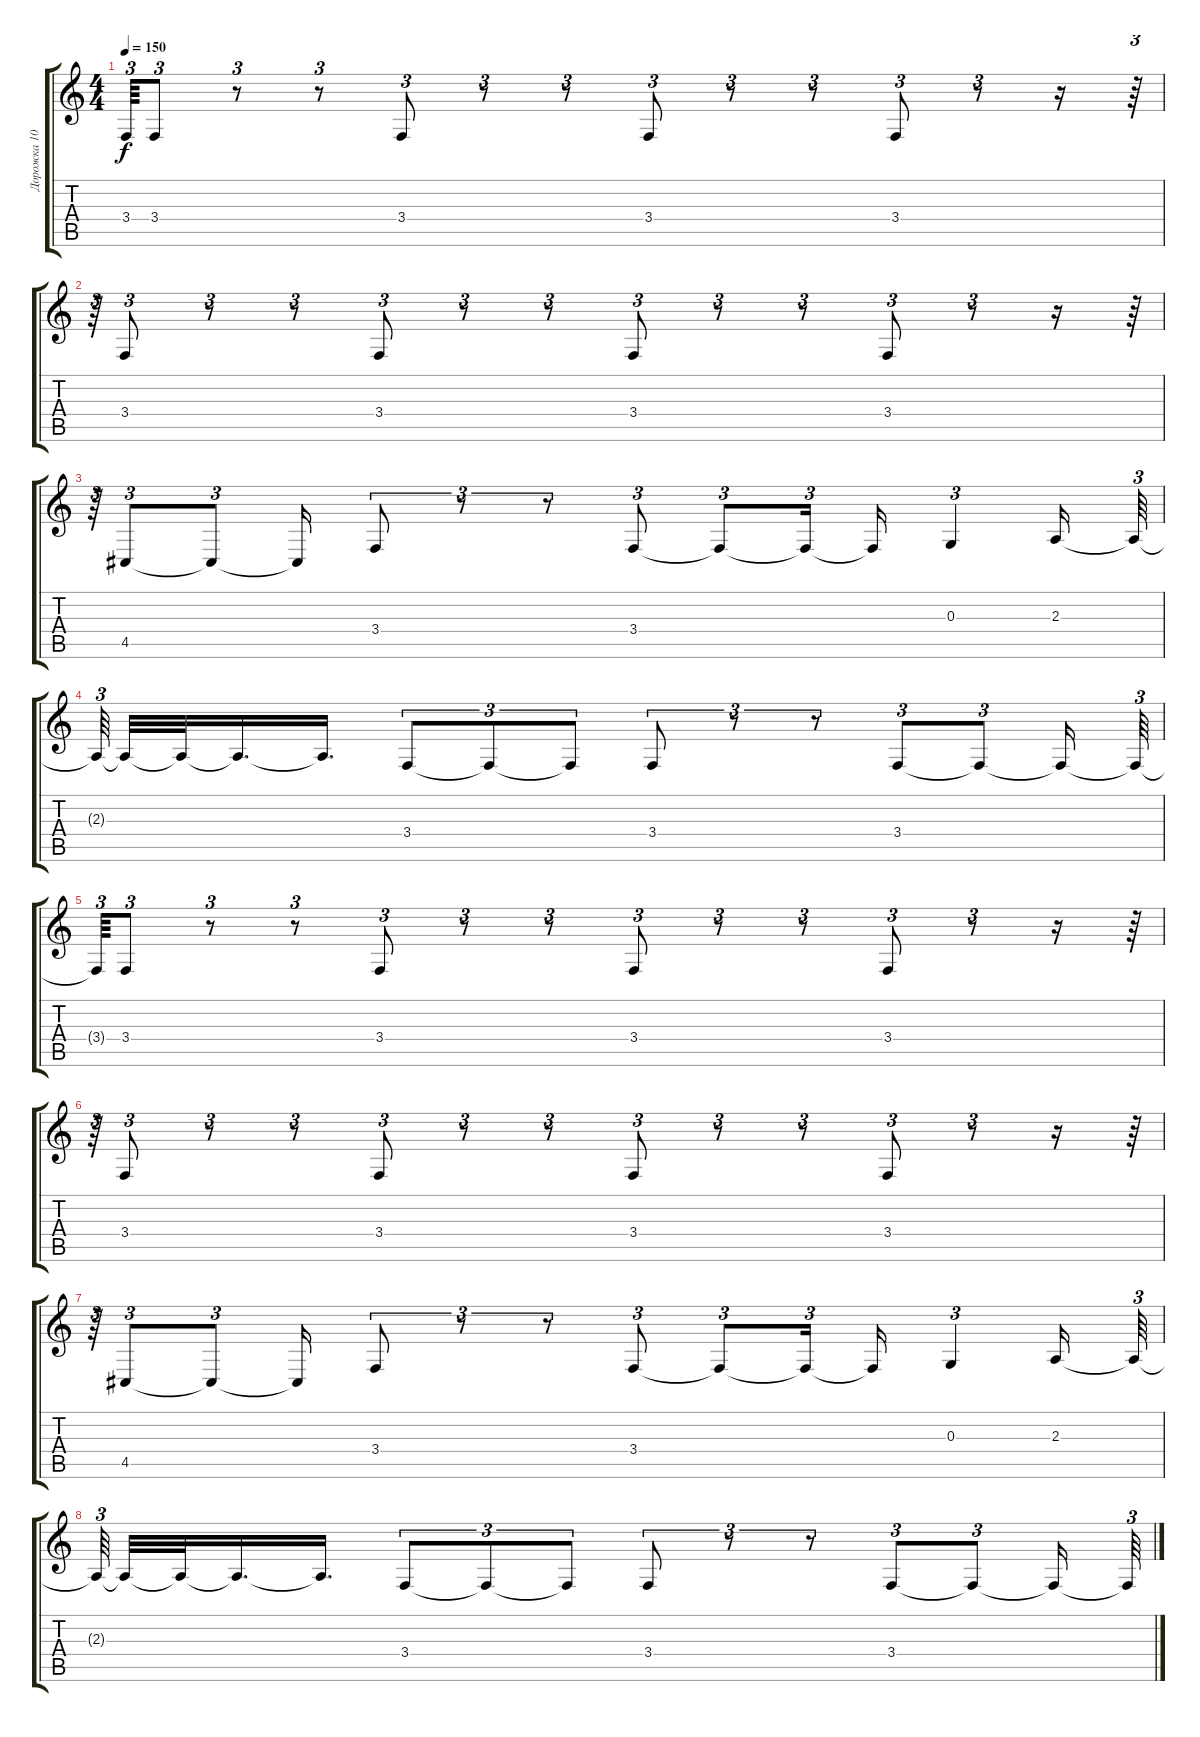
\track ("Дорожка 10" "Дорожка 10") {instrument drawbarorgan}
\staff {score tabs}
\tuning (E4 B3 G3 D3 A2 E2) {hide}
\ts (4 4)
\tempo 150
\clef g2
\ks c
3.4{t}.64{tu (3 2) dy f} 3.4.8{tu (3 2)} r.8{tu (3 2)} r.8{tu (3 2)} 3.4.8{tu (3 2)} r.8{tu (3 2)} r.8{tu (3 2)} 3.4.8{tu (3 2)} r.8{tu (3 2)} r.8{tu (3 2)} 3.4.8{tu (3 2)} r.8{tu (3 2)} r.16 r.64{tu (3 2)} |
r.64{tu (3 2)} 3.4.8{tu (3 2)} r.8{tu (3 2)} r.8{tu (3 2)} 3.4.8{tu (3 2)} r.8{tu (3 2)} r.8{tu (3 2)} 3.4.8{tu (3 2)} r.8{tu (3 2)} r.8{tu (3 2)} 3.4.8{tu (3 2)} r.8{tu (3 2)} r.16 r.64{tu (3 2)} |
r.64{tu (3 2)} 4.5.8{tu (3 2)} 4.5{t}.8{tu (3 2)} 4.5{t}.16 3.4.8{tu (3 2)} r.8{tu (3 2)} r.8{tu (3 2)} 3.4.8{tu (3 2)} 3.4{t}.8{tu (3 2)} 3.4{t}.16{tu (3 2)} 3.4{t}.16 0.3.4{tu (3 2)} 2.3.16 2.3{t}.64{tu (3 2)} |
2.3{t}.64{tu (3 2)} 2.3{t}.32 2.3{t}.32 2.3{t}.16{d} 2.3{t}.16{d} 3.4.8{tu (3 2)} 3.4{t}.8{tu (3 2)} 3.4{t}.8{tu (3 2)} 3.4.8{tu (3 2)} r.8{tu (3 2)} r.8{tu (3 2)} 3.4.8{tu (3 2)} 3.4{t}.8{tu (3 2)} 3.4{t}.16 3.4{t}.64{tu (3 2)} |
3.4{t}.64{tu (3 2)} 3.4.8{tu (3 2)} r.8{tu (3 2)} r.8{tu (3 2)} 3.4.8{tu (3 2)} r.8{tu (3 2)} r.8{tu (3 2)} 3.4.8{tu (3 2)} r.8{tu (3 2)} r.8{tu (3 2)} 3.4.8{tu (3 2)} r.8{tu (3 2)} r.16 r.64{tu (3 2)} |
r.64{tu (3 2)} 3.4.8{tu (3 2)} r.8{tu (3 2)} r.8{tu (3 2)} 3.4.8{tu (3 2)} r.8{tu (3 2)} r.8{tu (3 2)} 3.4.8{tu (3 2)} r.8{tu (3 2)} r.8{tu (3 2)} 3.4.8{tu (3 2)} r.8{tu (3 2)} r.16 r.64{tu (3 2)} |
r.64{tu (3 2)} 4.5.8{tu (3 2)} 4.5{t}.8{tu (3 2)} 4.5{t}.16 3.4.8{tu (3 2)} r.8{tu (3 2)} r.8{tu (3 2)} 3.4.8{tu (3 2)} 3.4{t}.8{tu (3 2)} 3.4{t}.16{tu (3 2)} 3.4{t}.16 0.3.4{tu (3 2)} 2.3.16 2.3{t}.64{tu (3 2)} |
2.3{t}.64{tu (3 2)} 2.3{t}.32 2.3{t}.32 2.3{t}.16{d} 2.3{t}.16{d} 3.4.8{tu (3 2)} 3.4{t}.8{tu (3 2)} 3.4{t}.8{tu (3 2)} 3.4.8{tu (3 2)} r.8{tu (3 2)} r.8{tu (3 2)} 3.4.8{tu (3 2)} 3.4{t}.8{tu (3 2)} 3.4{t}.16 3.4{t}.64{tu (3 2)}
